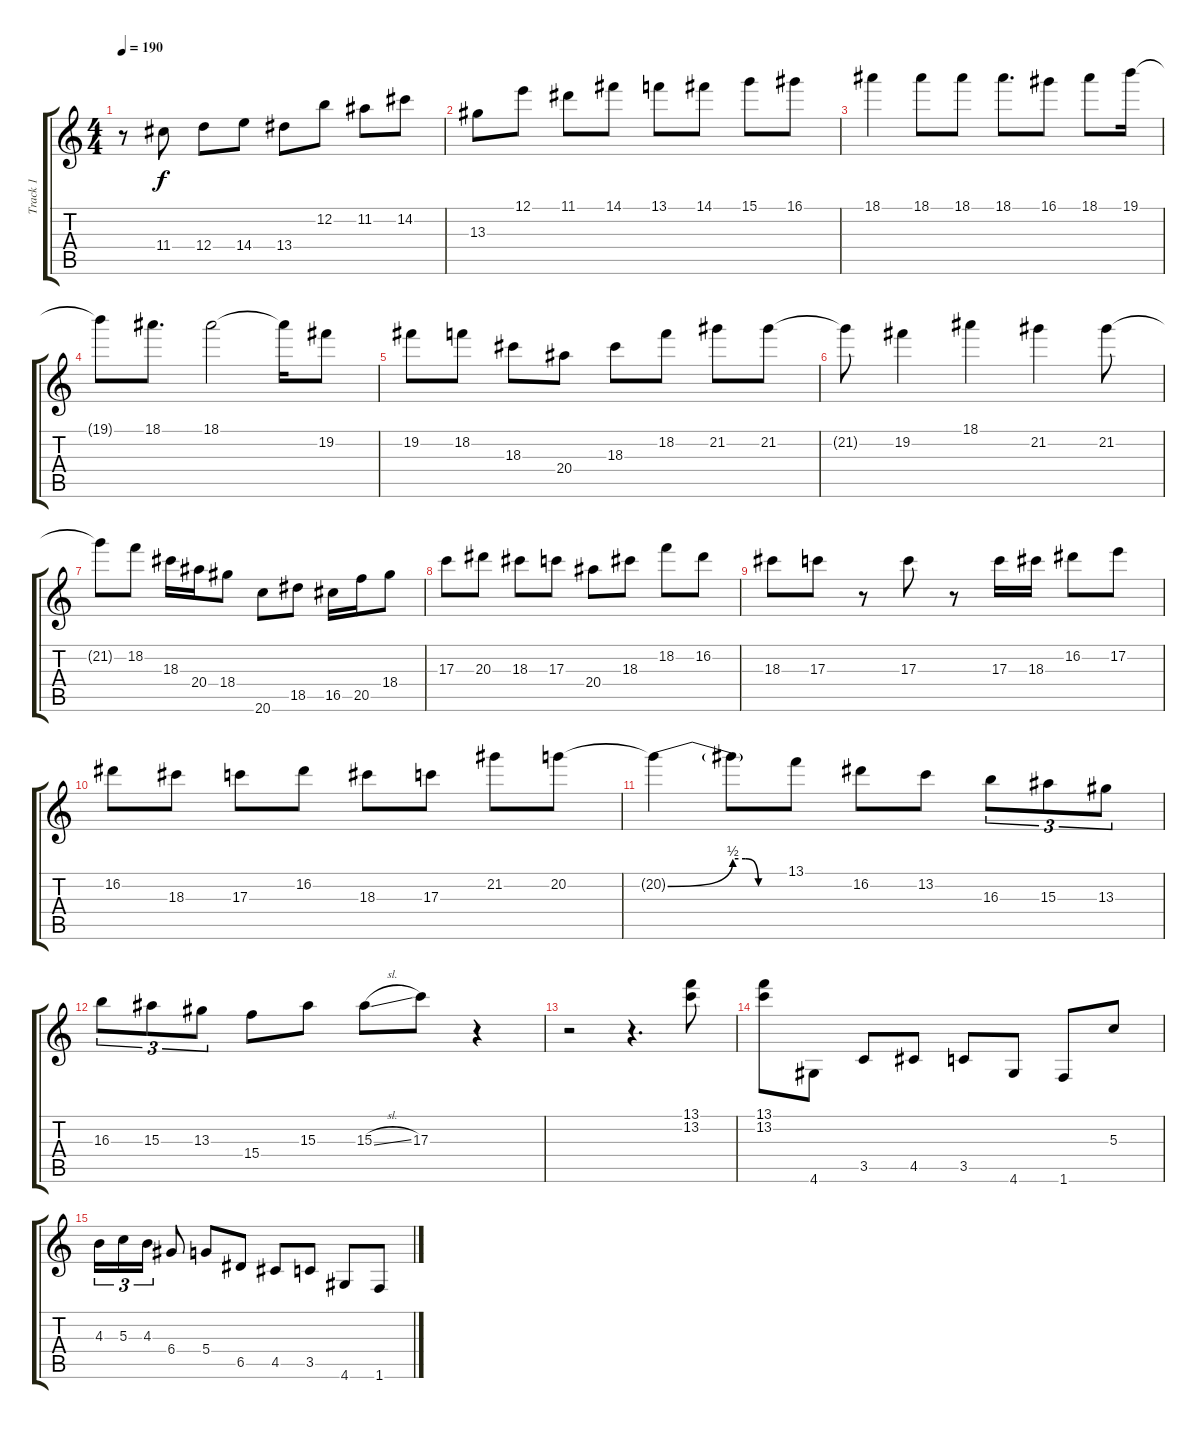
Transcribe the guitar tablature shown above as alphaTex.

\track ("Track 1" "Track 1") {instrument acousticguitarsteel}
\staff {score tabs}
\tuning (E4 B3 G3 D3 A2 E2) {hide}
\ts (4 4)
\tempo 190
\clef g2
\ks c
r.8{dy f} 11.4.8 12.4.8 14.4.8 13.4.8 12.2.8 11.2.8 14.2.8 |
13.3.8 12.1.8 11.1.8 14.1.8 13.1.8 14.1.8 15.1.8 16.1.8 |
18.1.4 18.1.8 18.1.8 18.1.8{d} 16.1.8 18.1.8 19.1.16 |
19.1{t}.8 18.1.8{d} 18.1.2 18.1{t}.16 19.2.8 |
19.2.8 18.2.8 18.3.8 20.4.8 18.3.8 18.2.8 21.2.8 21.2.8 |
21.2{t}.8 19.2.4 18.1.4 21.2.4 21.2.8 |
21.2{t}.8 18.2.8 18.3.16 20.4.16 18.4.8 20.6.8 18.5.8 16.5.16 20.5.16 18.4.8 |
17.3.8 20.3.8 18.3.8 17.3.8 20.4.8 18.3.8 18.2.8 16.2.8 |
18.3.8 17.3.8 r.8 17.3.8 r.8 17.3.16 18.3.16 16.2.8 17.2.8 |
16.2.8 18.3.8 17.3.8 16.2.8 18.3.8 17.3.8 21.2.8 20.2.8 |
20.2{be (bend 0 0 60 2) t}.4 20.2{be (custom 0 2 15 2 30 0 60 0) t}.8 13.1.8 16.2.8 13.2.8 16.3.8{tu (3 2)} 15.3.8{tu (3 2)} 13.3.8{tu (3 2)} |
16.3.8{tu (3 2)} 15.3.8{tu (3 2)} 13.3.8{tu (3 2)} 15.4.8 15.3.8 15.3{sl}.8 17.3.8 r.4 |
r.2 r.4{d} (13.1 13.2).8 |
(13.1 13.2).8 4.6.8{instrument acousticguitarsteel} 3.5.8 4.5.8 3.5.8 4.6.8 1.6.8 5.3.8 |
4.3.16{tu (3 2)} 5.3.16{tu (3 2)} 4.3.16{tu (3 2)} 6.4.8 5.4.8 6.5.8 4.5.8 3.5.8 4.6.8 1.6.8
